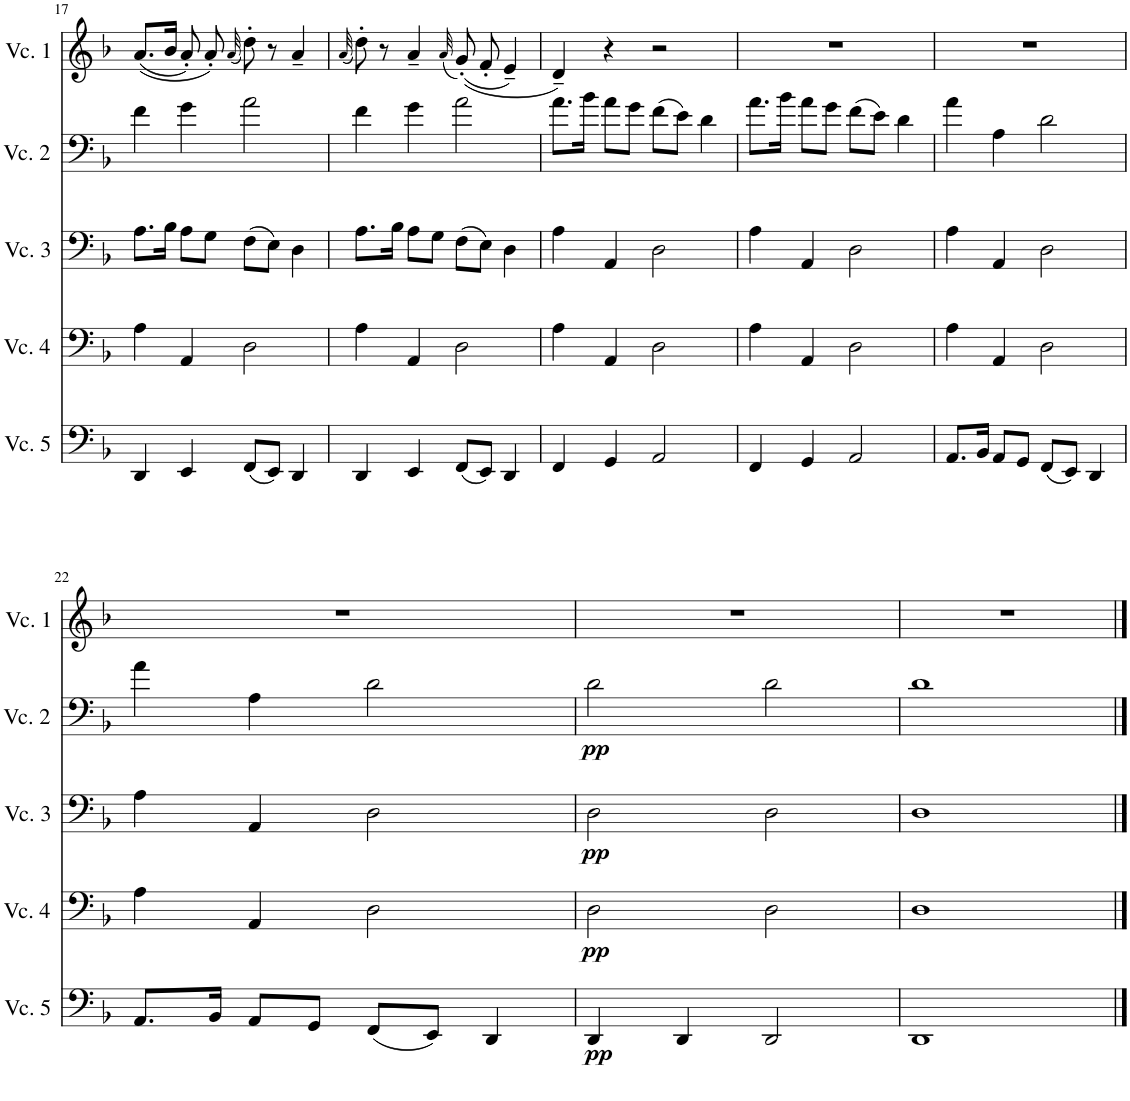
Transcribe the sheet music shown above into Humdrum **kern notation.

**kern	**dynam	**kern	**dynam	**kern	**dynam	**kern	**dynam	**kern
*part5	*part5	*part4	*part4	*part3	*part3	*part2	*part2	*part1
*staff5	*staff5	*staff4	*staff4	*staff3	*staff3	*staff2	*staff2	*staff1
*I"Cello 5	*	*I"Cello 4	*	*I"Cello 3	*	*I"Cello 2	*	*I"Cello 1
!!LO:PB:g=z
*clefF4	*	*clefF4	*	*clefF4	*	*clefF4	*	*clefG2
*k[b-]	*	*k[b-]	*	*k[b-]	*	*k[b-]	*	*k[b-]
*M4/4	*	*M4/4	*	*M4/4	*	*M4/4	*	*M4/4
*met(c)	*	*met(c)	*	*met(c)	*	*met(c)	*	*met(c)
=17	=17	=17	=17	=17	=17	=17	=17	=17
4DD/	.	4A\	.	8.A\L	.	4f\	.	((8.a/L
.	.	.	.	16B-\Jk	.	.	.	16b-/Jk
4EE/	.	4AA/	.	8A\L	.	4g\	.	8a'/)
.	.	.	.	8G\J	.	.	.	8a'/)
.	.	.	.	.	.	.	.	(32qa/
(8FF/L	.	2D\	.	(8F\L	.	2a\	.	8dd'\)
8EE/J)	.	.	.	8E\J)	.	.	.	8r
4DD/	.	.	.	4D\	.	.	.	4a~/
=18	=18	=18	=18	=18	=18	=18	=18	=18
.	.	.	.	.	.	.	.	(32qa/
4DD/	.	4A\	.	8.A\L	.	4f\	.	8dd'\)
.	.	.	.	.	.	.	.	8r
.	.	.	.	16B-\Jk	.	.	.	.
4EE/	.	4AA/	.	8A\L	.	4g\	.	4a~/
.	.	.	.	8G\J	.	.	.	.
.	.	.	.	.	.	.	.	(32qa/
(8FF/L	.	2D\	.	(8F\L	.	2a\	.	((8g'/)
8EE/J)	.	.	.	8E\J)	.	.	.	8f'/
4DD/	.	.	.	4D\	.	.	.	4e~/)
=19	=19	=19	=19	=19	=19	=19	=19	=19
4FF/	.	4A\	.	4A\	.	8.a\L	.	4d~/)
.	.	.	.	.	.	16b-\Jk	.	.
4GG/	.	4AA/	.	4AA/	.	8a\L	.	4r
.	.	.	.	.	.	8g\J	.	.
2AA/	.	2D\	.	2D\	.	(8f\L	.	2r
.	.	.	.	.	.	8e\J)	.	.
.	.	.	.	.	.	4d\	.	.
=20	=20	=20	=20	=20	=20	=20	=20	=20
4FF/	.	4A\	.	4A\	.	8.a\L	.	1r
.	.	.	.	.	.	16b-\Jk	.	.
4GG/	.	4AA/	.	4AA/	.	8a\L	.	.
.	.	.	.	.	.	8g\J	.	.
2AA/	.	2D\	.	2D\	.	(8f\L	.	.
.	.	.	.	.	.	8e\J)	.	.
.	.	.	.	.	.	4d\	.	.
=21	=21	=21	=21	=21	=21	=21	=21	=21
8.AA/L	.	4A\	.	4A\	.	4a\	.	1r
16BB-/Jk	.	.	.	.	.	.	.	.
8AA/L	.	4AA/	.	4AA/	.	4A\	.	.
8GG/J	.	.	.	.	.	.	.	.
(8FF/L	.	2D\	.	2D\	.	2d\	.	.
8EE/J)	.	.	.	.	.	.	.	.
4DD/	.	.	.	.	.	.	.	.
!!LO:LB:g=z
=22	=22	=22	=22	=22	=22	=22	=22	=22
8.AA/L	.	4A\	.	4A\	.	4a\	.	1r
16BB-/Jk	.	.	.	.	.	.	.	.
8AA/L	.	4AA/	.	4AA/	.	4A\	.	.
8GG/J	.	.	.	.	.	.	.	.
(8FF/L	.	2D\	.	2D\	.	2d\	.	.
8EE/J)	.	.	.	.	.	.	.	.
4DD/	.	.	.	.	.	.	.	.
=23	=23	=23	=23	=23	=23	=23	=23	=23
!	!LO:DY:b	!	!LO:DY:b	!	!LO:DY:b	!	!LO:DY:b	!
4DD/	pp	2D\	pp	2D\	pp	2d\	pp	1r
4DD/	.	.	.	.	.	.	.	.
2DD/	.	2D\	.	2D\	.	2d\	.	.
=24	=24	=24	=24	=24	=24	=24	=24	=24
1DD	.	1D	.	1D	.	1d	.	1r
==	==	==	==	==	==	==	==	==
*-	*-	*-	*-	*-	*-	*-	*-	*-
